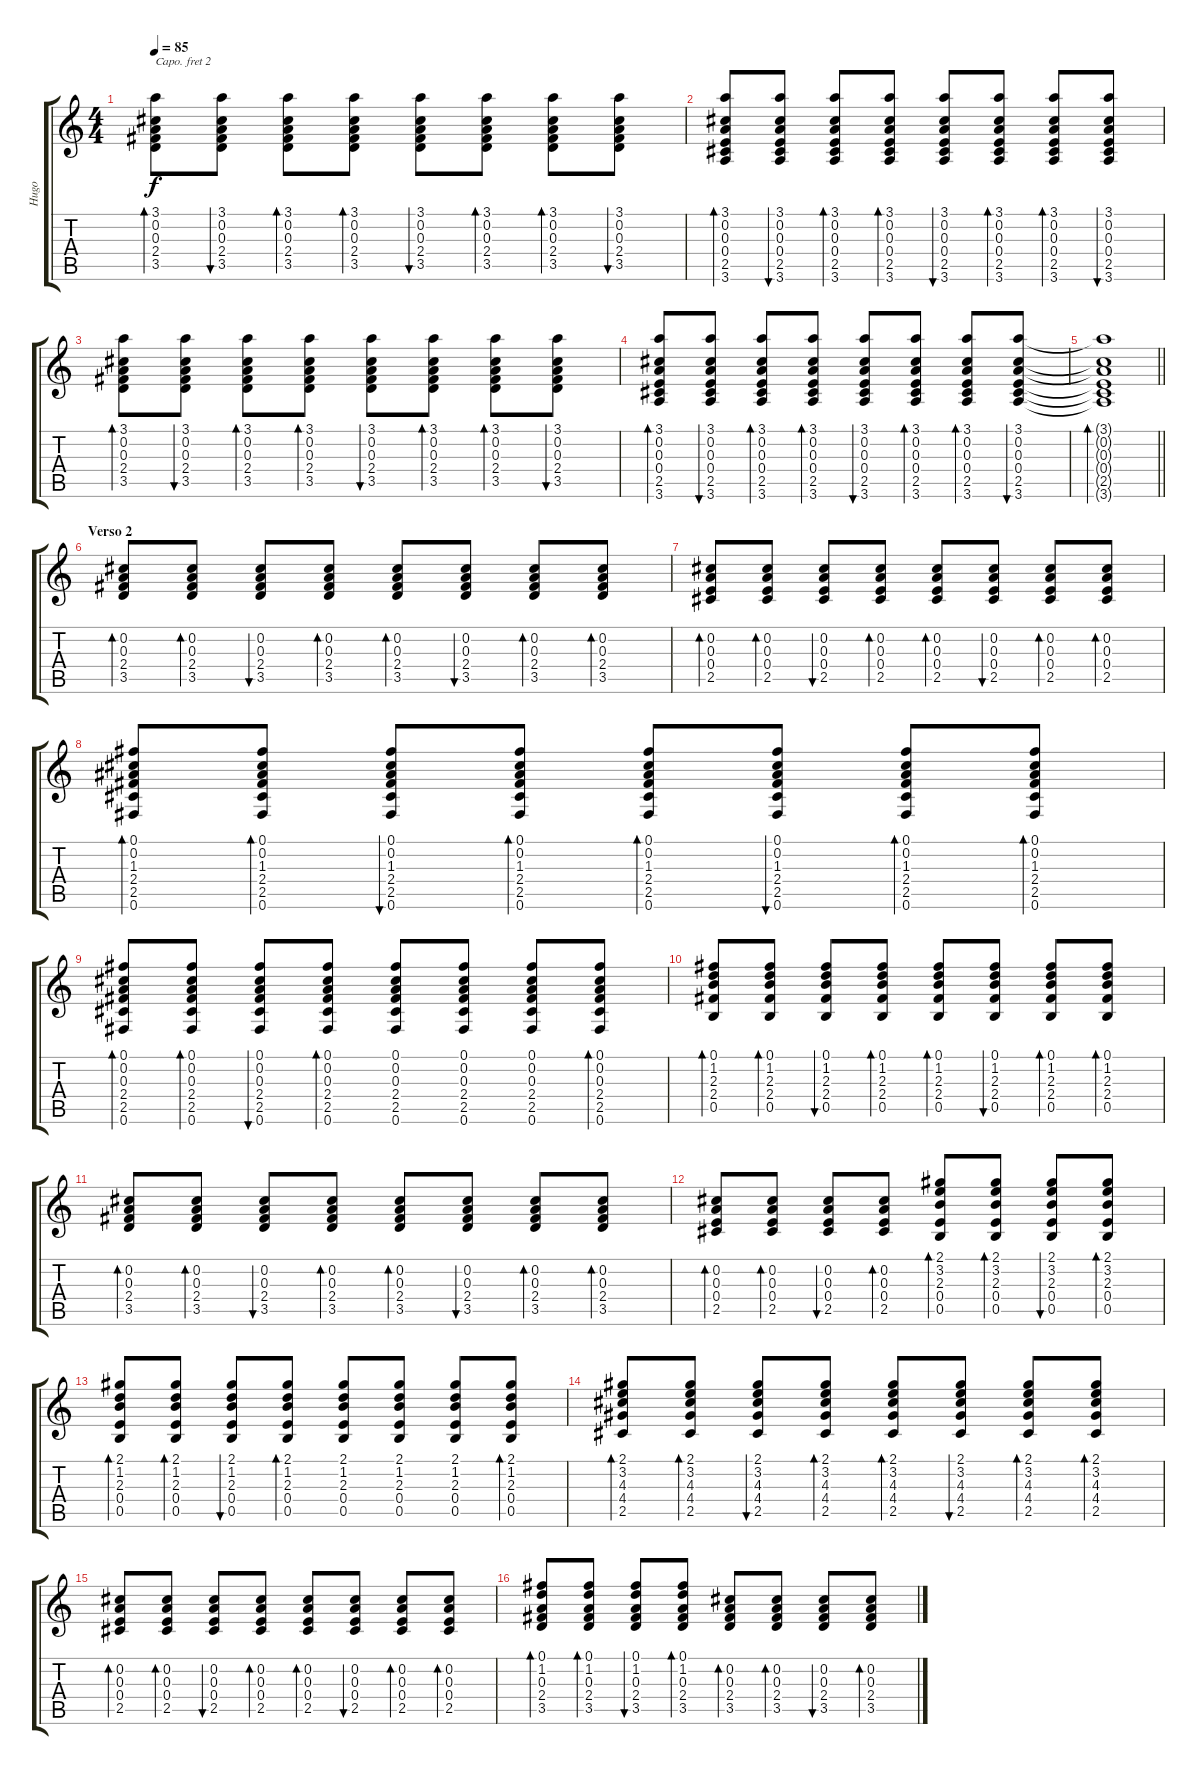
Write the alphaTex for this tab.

\track ("Hugo" "Hugo") {instrument acousticguitarsteel}
\staff {score tabs}
\capo 2
\tuning (E4 B3 G3 D3 A2 E2) {hide}
\ts (4 4)
\tempo 85
\clef g2
\ks c
(3.1 0.2 0.3 2.4 3.5).8{bd 60 dy f volume 14 instrument acousticguitarsteel} (3.1 0.2 0.3 2.4 3.5).8{bu 60} (3.1 0.2 0.3 2.4 3.5).8{bd 60} (3.1 0.2 0.3 2.4 3.5).8{bd 60} (3.1 0.2 0.3 2.4 3.5).8{bu 60} (3.1 0.2 0.3 2.4 3.5).8{bd 60} (3.1 0.2 0.3 2.4 3.5).8{bd 60} (3.1 0.2 0.3 2.4 3.5).8{bu 60} |
(3.1 0.2 0.3 0.4 2.5 3.6).8{bd 60} (3.1 0.2 0.3 0.4 2.5 3.6).8{bu 60} (3.1 0.2 0.3 0.4 2.5 3.6).8{bd 60} (3.1 0.2 0.3 0.4 2.5 3.6).8{bd 60} (3.1 0.2 0.3 0.4 2.5 3.6).8{bu 60} (3.1 0.2 0.3 0.4 2.5 3.6).8{bd 60} (3.1 0.2 0.3 0.4 2.5 3.6).8{bd 60} (3.1 0.2 0.3 0.4 2.5 3.6).8{bu 60} |
(3.1 0.2 0.3 2.4 3.5).8{bd 60} (3.1 0.2 0.3 2.4 3.5).8{bu 60} (3.1 0.2 0.3 2.4 3.5).8{bd 60} (3.1 0.2 0.3 2.4 3.5).8{bd 60} (3.1 0.2 0.3 2.4 3.5).8{bu 60} (3.1 0.2 0.3 2.4 3.5).8{bd 60} (3.1 0.2 0.3 2.4 3.5).8{bd 60} (3.1 0.2 0.3 2.4 3.5).8{bu 60} |
(3.1 0.2 0.3 0.4 2.5 3.6).8{bd 60} (3.1 0.2 0.3 0.4 2.5 3.6).8{bu 60} (3.1 0.2 0.3 0.4 2.5 3.6).8{bd 60} (3.1 0.2 0.3 0.4 2.5 3.6).8{bd 60} (3.1 0.2 0.3 0.4 2.5 3.6).8{bu 60} (3.1 0.2 0.3 0.4 2.5 3.6).8{bd 60} (3.1 0.2 0.3 0.4 2.5 3.6).8{bd 60} (3.1 0.2 0.3 0.4 2.5 3.6).8{bu 60} |
\barLineRight lightlight
(3.1{t} 0.2{t} 0.3{t} 0.4{t} 2.5{t} 3.6{t}).1{bd 240 volume 16} |
\section ("" "Verso 2")
(0.2 0.3 2.4 3.5).8{bd 60 volume 12} (0.2 0.3 2.4 3.5).8{bd 60} (0.2 0.3 2.4 3.5).8{bu 120} (0.2 0.3 2.4 3.5).8{bd 60} (0.2 0.3 2.4 3.5).8{bd 60} (0.2 0.3 2.4 3.5).8{bu 120} (0.2 0.3 2.4 3.5).8{bd 60} (0.2 0.3 2.4 3.5).8{bd 60} |
(0.2 0.3 0.4 2.5).8{bd 60} (0.2 0.3 0.4 2.5).8{bd 60} (0.2 0.3 0.4 2.5).8{bu 120} (0.2 0.3 0.4 2.5).8{bd 60} (0.2 0.3 0.4 2.5).8{bd 60} (0.2 0.3 0.4 2.5).8{bu 120} (0.2 0.3 0.4 2.5).8{bd 60} (0.2 0.3 0.4 2.5).8{bd 60} |
(0.1 0.2 1.3 2.4 2.5 0.6).8{bd 60} (0.1 0.2 1.3 2.4 2.5 0.6).8{bd 60} (0.1 0.2 1.3 2.4 2.5 0.6).8{bu 120} (0.1 0.2 1.3 2.4 2.5 0.6).8{bd 60} (0.1 0.2 1.3 2.4 2.5 0.6).8{bd 60} (0.1 0.2 1.3 2.4 2.5 0.6).8{bu 120} (0.1 0.2 1.3 2.4 2.5 0.6).8{bd 60} (0.1 0.2 1.3 2.4 2.5 0.6).8{bd 60} |
(0.1 0.2 0.3 2.4 2.5 0.6).8{bd 60} (0.1 0.2 0.3 2.4 2.5 0.6).8{bd 60} (0.1 0.2 0.3 2.4 2.5 0.6).8{bu 120} (0.1 0.2 0.3 2.4 2.5 0.6).8{bd 60} (0.1 0.2 0.3 2.4 2.5 0.6).8 (0.1 0.2 0.3 2.4 2.5 0.6).8 (0.1 0.2 0.3 2.4 2.5 0.6).8 (0.1 0.2 0.3 2.4 2.5 0.6).8{bd 60} |
(0.1 1.2 2.3 2.4 0.5).8{bd 120} (0.1 1.2 2.3 2.4 0.5).8{bd 120} (0.1 1.2 2.3 2.4 0.5).8{bu 120} (0.1 1.2 2.3 2.4 0.5).8{bd 120} (0.1 1.2 2.3 2.4 0.5).8{bd 120} (0.1 1.2 2.3 2.4 0.5).8{bu 120} (0.1 1.2 2.3 2.4 0.5).8{bd 120} (0.1 1.2 2.3 2.4 0.5).8{bd 120} |
(0.2 0.3 2.4 3.5).8{bd 60} (0.2 0.3 2.4 3.5).8{bd 60} (0.2 0.3 2.4 3.5).8{bu 120} (0.2 0.3 2.4 3.5).8{bd 60} (0.2 0.3 2.4 3.5).8{bd 60} (0.2 0.3 2.4 3.5).8{bu 120} (0.2 0.3 2.4 3.5).8{bd 60} (0.2 0.3 2.4 3.5).8{bd 60} |
(0.2 0.3 0.4 2.5).8{bd 120} (0.2 0.3 0.4 2.5).8{bd 120} (0.2 0.3 0.4 2.5).8{bu 120} (0.2 0.3 0.4 2.5).8{bd 120} (2.1 3.2 2.3 0.4 0.5).8{bd 120} (2.1 3.2 2.3 0.4 0.5).8{bd 120} (2.1 3.2 2.3 0.4 0.5).8{bu 120} (2.1 3.2 2.3 0.4 0.5).8{bd 120} |
(2.1 1.2 2.3 0.4 0.5).8{bd 120} (2.1 1.2 2.3 0.4 0.5).8{bd 120} (2.1 1.2 2.3 0.4 0.5).8{bu 120} (2.1 1.2 2.3 0.4 0.5).8{bd 120} (2.1 1.2 2.3 0.4 0.5).8 (2.1 1.2 2.3 0.4 0.5).8 (2.1 1.2 2.3 0.4 0.5).8 (2.1 1.2 2.3 0.4 0.5).8{bd 120} |
(2.1 3.2 4.3 4.4 2.5).8{bd 60} (2.1 3.2 4.3 4.4 2.5).8{bd 60} (2.1 3.2 4.3 4.4 2.5).8{bu 120} (2.1 3.2 4.3 4.4 2.5).8{bd 60} (2.1 3.2 4.3 4.4 2.5).8{bd 60} (2.1 3.2 4.3 4.4 2.5).8{bu 120} (2.1 3.2 4.3 4.4 2.5).8{bd 60} (2.1 3.2 4.3 4.4 2.5).8{bd 60} |
(0.2 0.3 0.4 2.5).8{bd 60} (0.2 0.3 0.4 2.5).8{bd 60} (0.2 0.3 0.4 2.5).8{bu 120} (0.2 0.3 0.4 2.5).8{bd 60} (0.2 0.3 0.4 2.5).8{bd 60} (0.2 0.3 0.4 2.5).8{bu 120} (0.2 0.3 0.4 2.5).8{bd 60} (0.2 0.3 0.4 2.5).8{bd 60} |
(0.1 1.2 0.3 2.4 3.5).8{bd 60} (0.1 1.2 0.3 2.4 3.5).8{bd 60} (0.1 1.2 0.3 2.4 3.5).8{bu 120} (0.1 1.2 0.3 2.4 3.5).8{bd 60} (0.2 0.3 2.4 3.5).8{bd 60} (0.2 0.3 2.4 3.5).8{bd 60} (0.2 0.3 2.4 3.5).8{bu 120} (0.2 0.3 2.4 3.5).8{bd 60}
